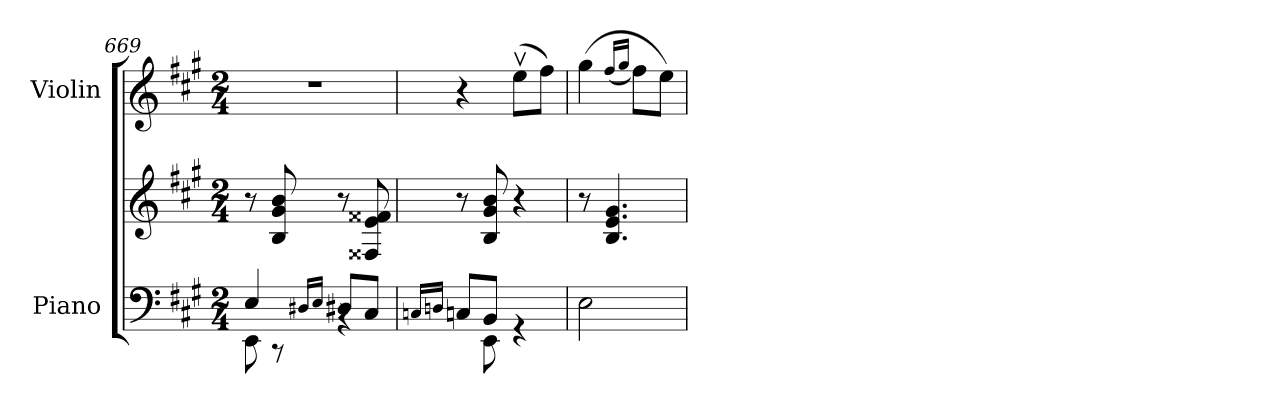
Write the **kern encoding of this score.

**kern	**kern	**kern
*part2	*part2	*part1
*staff3	*staff2	*staff1
*I"Piano	*	*I"Violin
*I'Pno.	*	*I'Vln.
*clefF4	*clefG2	*clefG2
*k[f#c#g#]	*k[f#c#g#]	*k[f#c#g#]
*M2/4	*M2/4	*M2/4
=669	=669	=669
*^	*	*
4E/	8EE\	8r	2r
.	8r	8B/ 8g#/ 8b/	.
16qD#X/LL	.	.	.
16qE/JJ	.	.	.
8D#/L	4rBB	8r	.
8C#/J	.	8F##X/ 8e/ 8f##X/	.
!!LO:LB:g=z
=670	=670	=670	=670
16qCn/LL	.	.	.
16qDn/JJ	.	.	.
8C/L	8ryy	8r	4r
8BB/J	8EE\	8B/ 8g#/ 8b/	.
4rGG	4ryy	4r	(8eev\L
.	.	.	8ff#\J)
*v	*v	*	*
=671	=671	=671
2E\	8r	(4gg#\
.	4.B/ 4.e/ 4.g#/	.
.	.	(16qff#/LL
.	.	16qgg#/JJ
.	.	8ff#\L)
.	.	8ee\J)
=	=	=
*-	*-	*-
